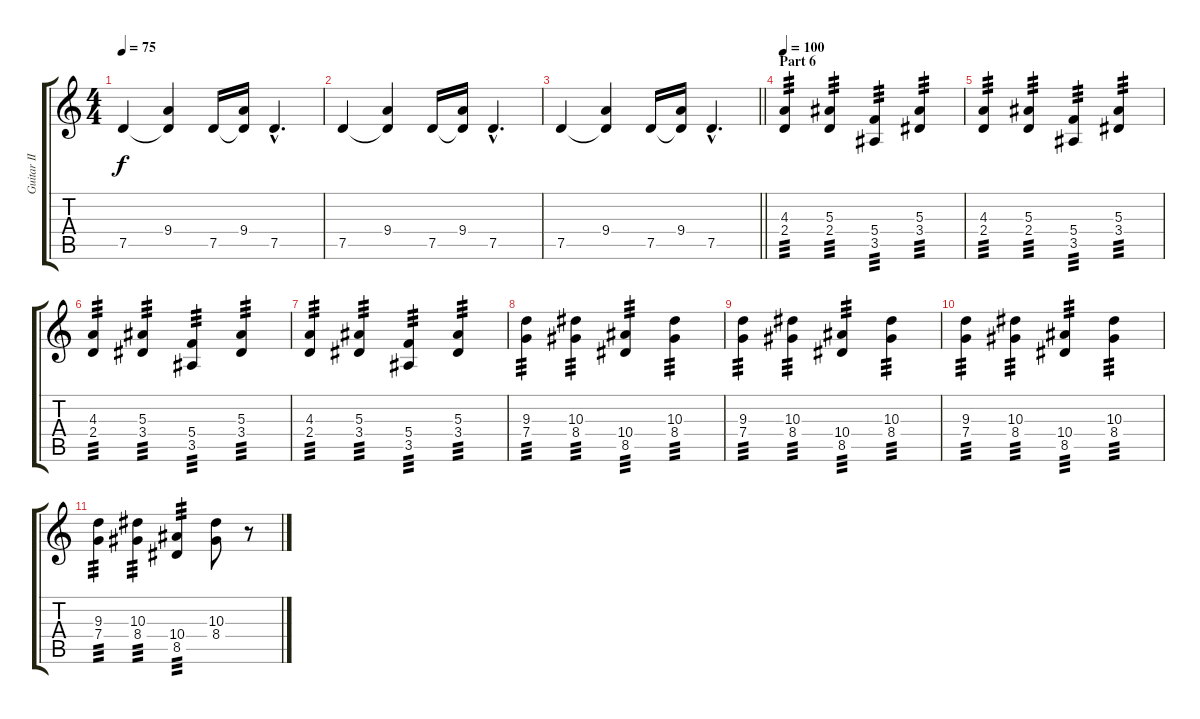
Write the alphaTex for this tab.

\track ("Guitar II" "Guitar II") {instrument distortionguitar}
\staff {score tabs}
\tuning (D4 A3 F3 C3 G2 D2) {hide}
\ts (4 4)
\tempo 75
\clef g2
\ks c
7.5.4{dy f} (9.4 7.5{t}).4 7.5.16 (9.4 7.5{t}).16 7.5{hac}.4{d} |
7.5.4 (9.4 7.5{t}).4 7.5.16 (9.4 7.5{t}).16 7.5{hac}.4{d} |
\barLineRight lightlight
7.5.4 (9.4 7.5{t}).4 7.5.16 (9.4 7.5{t}).16 7.5{hac}.4{d} |
\section ("" "Part 6")
\tempo 100
(4.3 2.4).4{tp 3} (5.3 2.4).4{tp 3} (5.4 3.5).4{tp 3} (5.3 3.4).4{tp 3} |
(4.3 2.4).4{tp 3} (5.3 2.4).4{tp 3} (5.4 3.5).4{tp 3} (5.3 3.4).4{tp 3} |
(4.3 2.4).4{tp 3} (5.3 3.4).4{tp 3} (5.4 3.5).4{tp 3} (5.3 3.4).4{tp 3} |
(4.3 2.4).4{tp 3} (5.3 3.4).4{tp 3} (5.4 3.5).4{tp 3} (5.3 3.4).4{tp 3} |
(9.3 7.4).4{tp 3} (10.3 8.4).4{tp 3} (10.4 8.5).4{tp 3} (10.3 8.4).4{tp 3} |
(9.3 7.4).4{tp 3} (10.3 8.4).4{tp 3} (10.4 8.5).4{tp 3} (10.3 8.4).4{tp 3} |
(9.3 7.4).4{tp 3} (10.3 8.4).4{tp 3} (10.4 8.5).4{tp 3} (10.3 8.4).4{tp 3} |
(9.3 7.4).4{tp 3} (10.3 8.4).4{tp 3} (10.4 8.5).4{tp 3} (10.3 8.4).8 r.8
